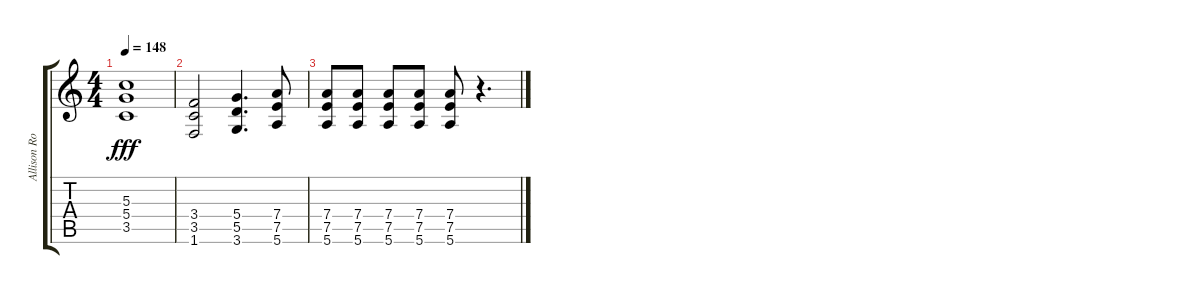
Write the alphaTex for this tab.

\track ("Allison Robertson (rythm)" "Allison Ro") {instrument overdrivenguitar}
\staff {score tabs}
\tuning (E4 B3 G3 D3 A2 E2) {hide}
\ts (4 4)
\tempo 148
\clef g2
\ks c
(5.3 5.4 3.5).1{dy fff} |
(3.4 3.5 1.6).2 (5.4 5.5 3.6).4{d} (7.4 7.5 5.6).8 |
(7.4 7.5 5.6).8 (7.4 7.5 5.6).8 (7.4 7.5 5.6).8 (7.4 7.5 5.6).8 (7.4 7.5 5.6).8 r.4{d}
